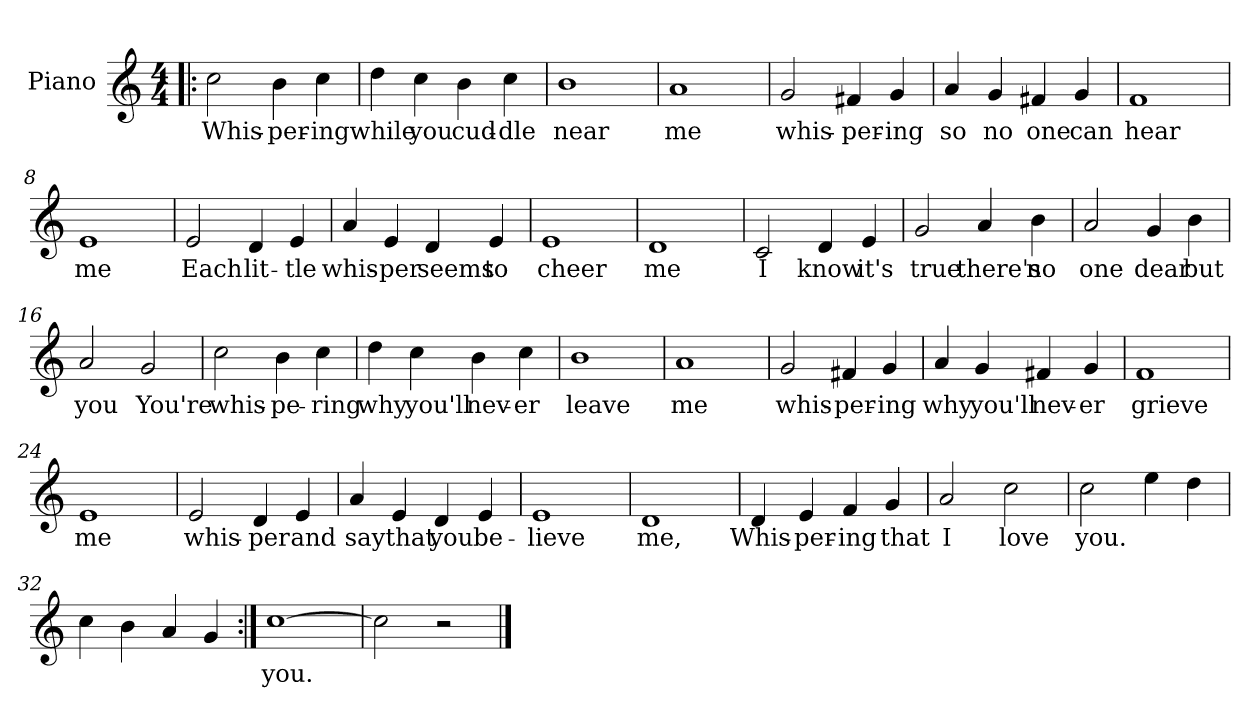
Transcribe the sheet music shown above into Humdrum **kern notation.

**kern	**text
*part1	*part1
*staff1	*staff1
*I"Piano	*
*I'Pno	*
*clefG2	*
*k[]	*
*C:	*
*M4/4	*
=1!|:	=1!|:
2cc\	Whis-
4b\	-per-
4cc\	-ing
=2	=2
4dd\	while
4cc\	you
4b\	cud-
4cc\	-dle
=3	=3
1b	near
=4	=4
1a	me
=5	=5
2g/	whis-
4f#X/	-per-
4g/	-ing
=6	=6
4a/	so
4g/	no
4f#X/	one
4g/	can
!!LO:LB:g=z
=7	=7
1f	hear
=8	=8
1e	me
=9	=9
2e/	Each
4d/	lit-
4e/	-tle
=10	=10
4a/	whis-
4e/	-per
4d/	seems
4e/	to
=11	=11
1e	cheer
=12	=12
1d	me
=13	=13
2c/	I
4d/	know
4e/	it's
=14	=14
2g/	true
4a/	there's
4b\	no
!!LO:LB:g=z
=15	=15
2a/	one
4g/	dear
4b\	but
=16	=16
2a/	you
2g/	You're
=17	=17
2cc\	whis-
4b\	-pe-
4cc\	-ring
=18	=18
4dd\	why
4cc\	you'll
4b\	nev-
4cc\	-er
=19	=19
1b	leave
=20	=20
1a	me
=21	=21
2g/	whis-
4f#X/	-per-
4g/	-ing
!!LO:LB:g=z
=22	=22
4a/	why
4g/	you'll
4f#X/	nev-
4g/	-er
=23	=23
1f	grieve
=24	=24
1e	me
=25	=25
2e/	whis-
4d/	-per
4e/	and
=26	=26
4a/	say
4e/	that
4d/	you
4e/	be-
=27	=27
1e	-lieve
=28	=28
1d	me,
!!LO:LB:g=z
=29	=29
4d/	Whis-
4e/	-per-
4f/	-ing
4g/	that
=30	=30
2a/	I
2cc\	love
=31	=31
2cc\	you.
4ee\	.
4dd\	.
=32	=32
4cc\	.
4b\	.
4a/	.
4g/	.
=33:|!	=33:|!
[1cc	you.
=34	=34
2cc\]	.
2r	.
==	==
*-	*-
